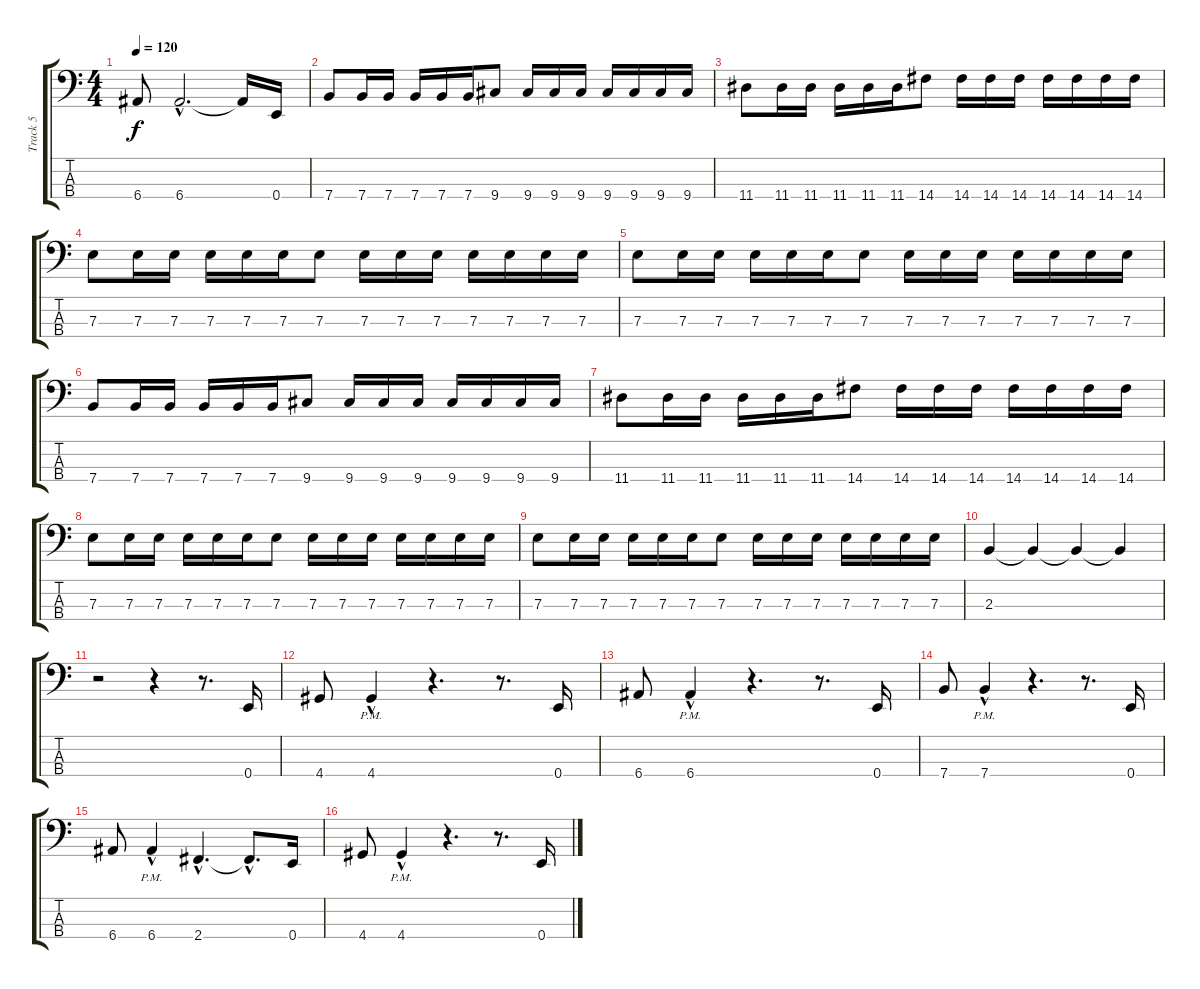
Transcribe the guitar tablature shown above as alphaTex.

\track ("Track 5" "Track 5") {instrument electricbasspick}
\staff {score tabs}
\tuning (G2 D2 A1 E1) {hide}
\ts (4 4)
\tempo 120
\clef f4
\ks c
6.4.8{dy f} 6.4{hac}.2{d} 6.4{t}.16 0.4.16 |
7.4.8 7.4.16 7.4.16 7.4.16 7.4.16 7.4.16 9.4.8 9.4.16 9.4.16 9.4.16 9.4.16 9.4.16 9.4.16 9.4.16 |
11.4.8 11.4.16 11.4.16 11.4.16 11.4.16 11.4.16 14.4.8 14.4.16 14.4.16 14.4.16 14.4.16 14.4.16 14.4.16 14.4.16 |
7.3.8 7.3.16 7.3.16 7.3.16 7.3.16 7.3.16 7.3.8 7.3.16 7.3.16 7.3.16 7.3.16 7.3.16 7.3.16 7.3.16 |
7.3.8 7.3.16 7.3.16 7.3.16 7.3.16 7.3.16 7.3.8 7.3.16 7.3.16 7.3.16 7.3.16 7.3.16 7.3.16 7.3.16 |
7.4.8 7.4.16 7.4.16 7.4.16 7.4.16 7.4.16 9.4.8 9.4.16 9.4.16 9.4.16 9.4.16 9.4.16 9.4.16 9.4.16 |
11.4.8 11.4.16 11.4.16 11.4.16 11.4.16 11.4.16 14.4.8 14.4.16 14.4.16 14.4.16 14.4.16 14.4.16 14.4.16 14.4.16 |
7.3.8 7.3.16 7.3.16 7.3.16 7.3.16 7.3.16 7.3.8 7.3.16 7.3.16 7.3.16 7.3.16 7.3.16 7.3.16 7.3.16 |
7.3.8 7.3.16 7.3.16 7.3.16 7.3.16 7.3.16 7.3.8 7.3.16 7.3.16 7.3.16 7.3.16 7.3.16 7.3.16 7.3.16 |
2.3.4 2.3{t}.4 2.3{t}.4 2.3{t}.4 |
r.2 r.4 r.8{d} 0.4.16 |
4.4.8 4.4{hac pm}.4 r.4{d} r.8{d} 0.4.16 |
6.4.8 6.4{hac pm}.4 r.4{d} r.8{d} 0.4.16 |
7.4.8 7.4{hac pm}.4 r.4{d} r.8{d} 0.4.16 |
6.4.8 6.4{hac pm}.4 2.4{hac}.4{d} 2.4{hac t}.8{d} 0.4.16 |
4.4.8 4.4{hac pm}.4 r.4{d} r.8{d} 0.4.16
